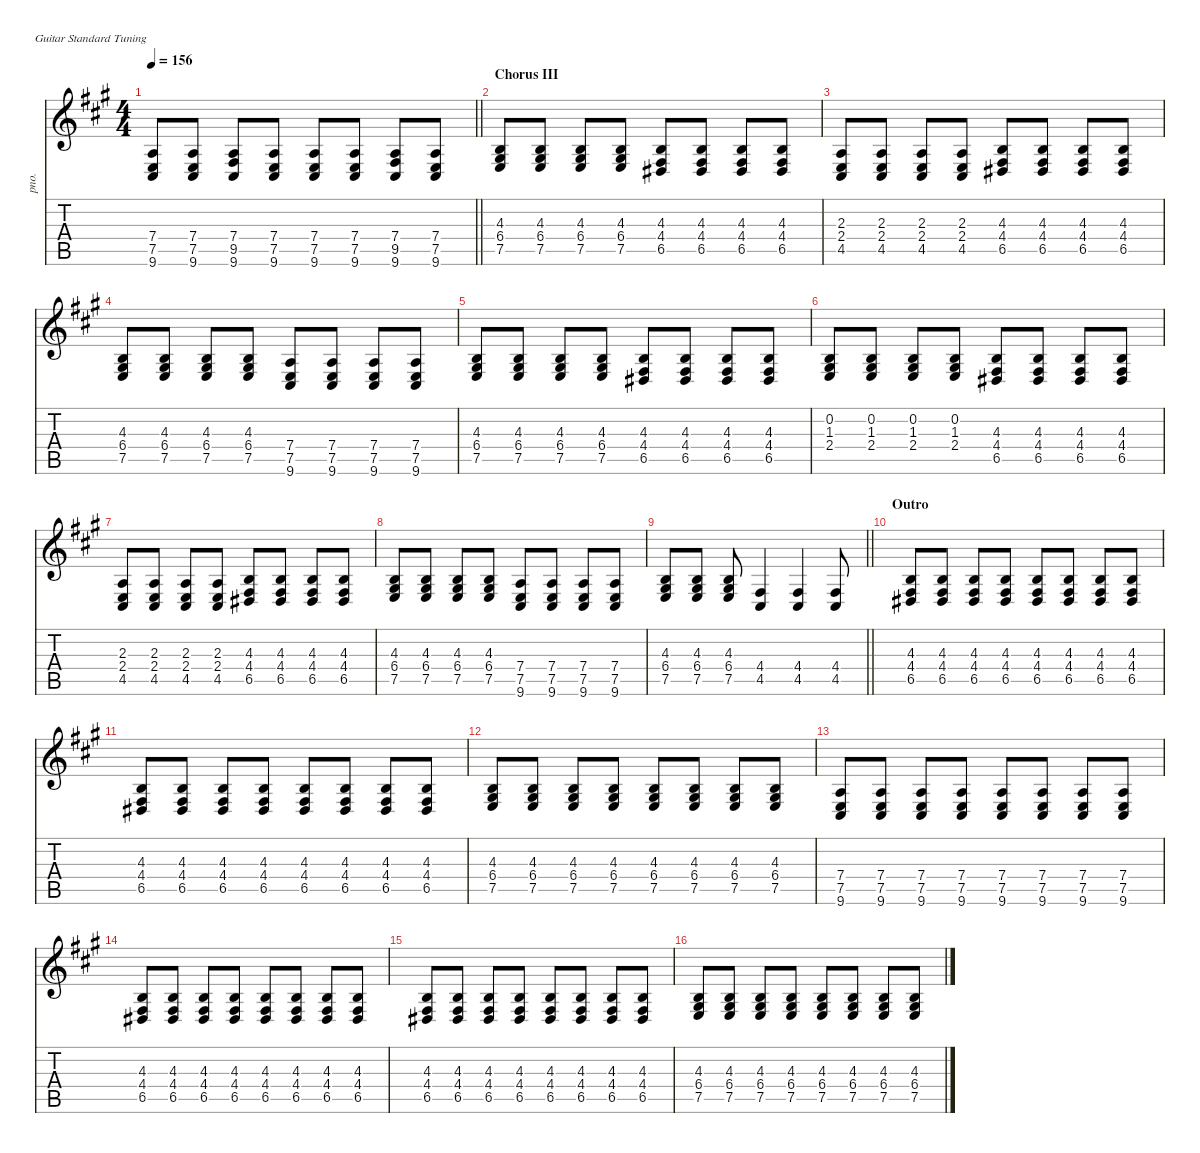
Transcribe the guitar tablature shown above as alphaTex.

\defaultSystemsLayout 4
\hideDynamics
\bracketExtendMode nobrackets
\otherSystemsTrackNameOrientation horizontal
\track ("Piano" "pno.") {instrument honkytonkpiano}
\staff {score tabs}
\tuning (E4 B3 G3 D3 A2 E2)
\ts (4 4)
\tempo 156
\clef g2
\barLineRight lightlight
\ks a
(7.4{acc forcenatural} 7.5{acc forcenatural} 9.6{acc #}).8{dy mf beam Up} (7.4{acc forcenatural} 7.5{acc forcenatural} 9.6{acc #}).8{beam Up} (7.4{acc forcenatural} 9.5{acc #} 9.6{acc #}).8{beam Up} (7.4{acc forcenatural} 7.5{acc forcenatural} 9.6{acc #}).8{beam Up} (7.4{acc forcenatural} 7.5{acc forcenatural} 9.6{acc #}).8{beam Up} (7.4{acc forcenatural} 7.5{acc forcenatural} 9.6{acc #}).8{beam Up} (7.4{acc forcenatural} 9.5{acc #} 9.6{acc #}).8{beam Up} (7.4{acc forcenatural} 7.5{acc forcenatural} 9.6{acc #}).8{beam Up} |
\section ("" "Chorus III")
(4.3{acc forcenatural} 6.4{acc #} 7.5{acc forcenatural}).8{beam Up} (4.3{acc forcenatural} 6.4{acc #} 7.5{acc forcenatural}).8{beam Up} (4.3{acc forcenatural} 6.4{acc #} 7.5{acc forcenatural}).8{beam Up} (4.3{acc forcenatural} 6.4{acc #} 7.5{acc forcenatural}).8{beam Up} (4.3{acc forcenatural} 4.4{acc #} 6.5{acc #}).8{beam Up} (4.3{acc forcenatural} 4.4{acc #} 6.5{acc #}).8{beam Up} (4.3{acc forcenatural} 4.4{acc #} 6.5{acc #}).8{beam Up} (4.3{acc forcenatural} 4.4{acc #} 6.5{acc #}).8{beam Up} |
(2.3{acc forcenatural} 2.4{acc forcenatural} 4.5{acc #}).8{beam Up} (2.3{acc forcenatural} 2.4{acc forcenatural} 4.5{acc #}).8{beam Up} (2.3{acc forcenatural} 2.4{acc forcenatural} 4.5{acc #}).8{beam Up} (2.3{acc forcenatural} 2.4{acc forcenatural} 4.5{acc #}).8{beam Up} (4.3{acc forcenatural} 4.4{acc #} 6.5{acc #}).8{beam Up} (4.3{acc forcenatural} 4.4{acc #} 6.5{acc #}).8{beam Up} (4.3{acc forcenatural} 4.4{acc #} 6.5{acc #}).8{beam Up} (4.3{acc forcenatural} 4.4{acc #} 6.5{acc #}).8{beam Up} |
(4.3{acc forcenatural} 6.4{acc #} 7.5{acc forcenatural}).8{beam Up} (4.3{acc forcenatural} 6.4{acc #} 7.5{acc forcenatural}).8{beam Up} (4.3{acc forcenatural} 6.4{acc #} 7.5{acc forcenatural}).8{beam Up} (4.3{acc forcenatural} 6.4{acc #} 7.5{acc forcenatural}).8{beam Up} (7.4{acc forcenatural} 7.5{acc forcenatural} 9.6{acc #}).8{beam Up} (7.4{acc forcenatural} 7.5{acc forcenatural} 9.6{acc #}).8{beam Up} (7.4{acc forcenatural} 7.5{acc forcenatural} 9.6{acc #}).8{beam Up} (7.4{acc forcenatural} 7.5{acc forcenatural} 9.6{acc #}).8{beam Up} |
(4.3{acc forcenatural} 6.4{acc #} 7.5{acc forcenatural}).8{beam Up} (4.3{acc forcenatural} 6.4{acc #} 7.5{acc forcenatural}).8{beam Up} (4.3{acc forcenatural} 6.4{acc #} 7.5{acc forcenatural}).8{beam Up} (4.3{acc forcenatural} 6.4{acc #} 7.5{acc forcenatural}).8{beam Up} (4.3{acc forcenatural} 4.4{acc #} 6.5{acc #}).8{beam Up} (4.3{acc forcenatural} 4.4{acc #} 6.5{acc #}).8{beam Up} (4.3{acc forcenatural} 4.4{acc #} 6.5{acc #}).8{beam Up} (4.3{acc forcenatural} 4.4{acc #} 6.5{acc #}).8{beam Up} |
(0.2{acc forcenatural} 1.3{acc #} 2.4{acc forcenatural}).8{beam Up} (0.2{acc forcenatural} 1.3{acc #} 2.4{acc forcenatural}).8{beam Up} (0.2{acc forcenatural} 1.3{acc #} 2.4{acc forcenatural}).8{beam Up} (0.2{acc forcenatural} 1.3{acc #} 2.4{acc forcenatural}).8{beam Up} (4.3{acc forcenatural} 4.4{acc #} 6.5{acc #}).8{beam Up} (4.3{acc forcenatural} 4.4{acc #} 6.5{acc #}).8{beam Up} (4.3{acc forcenatural} 4.4{acc #} 6.5{acc #}).8{beam Up} (4.3{acc forcenatural} 4.4{acc #} 6.5{acc #}).8{beam Up} |
(2.3{acc forcenatural} 2.4{acc forcenatural} 4.5{acc #}).8{beam Up} (2.3{acc forcenatural} 2.4{acc forcenatural} 4.5{acc #}).8{beam Up} (2.3{acc forcenatural} 2.4{acc forcenatural} 4.5{acc #}).8{beam Up} (2.3{acc forcenatural} 2.4{acc forcenatural} 4.5{acc #}).8{beam Up} (4.3{acc forcenatural} 4.4{acc #} 6.5{acc #}).8{beam Up} (4.3{acc forcenatural} 4.4{acc #} 6.5{acc #}).8{beam Up} (4.3{acc forcenatural} 4.4{acc #} 6.5{acc #}).8{beam Up} (4.3{acc forcenatural} 4.4{acc #} 6.5{acc #}).8{beam Up} |
(4.3{acc forcenatural} 6.4{acc #} 7.5{acc forcenatural}).8{beam Up} (4.3{acc forcenatural} 6.4{acc #} 7.5{acc forcenatural}).8{beam Up} (4.3{acc forcenatural} 6.4{acc #} 7.5{acc forcenatural}).8{beam Up} (4.3{acc forcenatural} 6.4{acc #} 7.5{acc forcenatural}).8{beam Up} (7.4{acc forcenatural} 7.5{acc forcenatural} 9.6{acc #}).8{beam Up} (7.4{acc forcenatural} 7.5{acc forcenatural} 9.6{acc #}).8{beam Up} (7.4{acc forcenatural} 7.5{acc forcenatural} 9.6{acc #}).8{beam Up} (7.4{acc forcenatural} 7.5{acc forcenatural} 9.6{acc #}).8{beam Up} |
\barLineRight lightlight
(4.3{acc forcenatural} 6.4{acc #} 7.5{acc forcenatural}).8{beam Up} (4.3{acc forcenatural} 6.4{acc #} 7.5{acc forcenatural}).8{beam Up} (4.3{acc forcenatural} 6.4{acc #} 7.5{acc forcenatural}).8{beam Up} (4.4{acc #} 4.5{acc #}).4{beam Up} (4.4{acc #} 4.5{acc #}).4{beam Up} (4.4{acc #} 4.5{acc #}).8{beam Up} |
\section ("" "Outro")
(4.3{acc forcenatural} 4.4{acc #} 6.5{acc #}).8{beam Up} (4.3{acc forcenatural} 4.4{acc #} 6.5{acc #}).8{beam Up} (4.3{acc forcenatural} 4.4{acc #} 6.5{acc #}).8{beam Up} (4.3{acc forcenatural} 4.4{acc #} 6.5{acc #}).8{beam Up} (4.3{acc forcenatural} 4.4{acc #} 6.5{acc #}).8{beam Up} (4.3{acc forcenatural} 4.4{acc #} 6.5{acc #}).8{beam Up} (4.3{acc forcenatural} 4.4{acc #} 6.5{acc #}).8{beam Up} (4.3{acc forcenatural} 4.4{acc #} 6.5{acc #}).8{beam Up} |
(4.3{acc forcenatural} 4.4{acc #} 6.5{acc #}).8{beam Up} (4.3{acc forcenatural} 4.4{acc #} 6.5{acc #}).8{beam Up} (4.3{acc forcenatural} 4.4{acc #} 6.5{acc #}).8{beam Up} (4.3{acc forcenatural} 4.4{acc #} 6.5{acc #}).8{beam Up} (4.3{acc forcenatural} 4.4{acc #} 6.5{acc #}).8{beam Up} (4.3{acc forcenatural} 4.4{acc #} 6.5{acc #}).8{beam Up} (4.3{acc forcenatural} 4.4{acc #} 6.5{acc #}).8{beam Up} (4.3{acc forcenatural} 4.4{acc #} 6.5{acc #}).8{beam Up} |
(4.3{acc forcenatural} 6.4{acc #} 7.5{acc forcenatural}).8{beam Up} (4.3{acc forcenatural} 6.4{acc #} 7.5{acc forcenatural}).8{beam Up} (4.3{acc forcenatural} 6.4{acc #} 7.5{acc forcenatural}).8{beam Up} (4.3{acc forcenatural} 6.4{acc #} 7.5{acc forcenatural}).8{beam Up} (4.3{acc forcenatural} 6.4{acc #} 7.5{acc forcenatural}).8{beam Up} (4.3{acc forcenatural} 6.4{acc #} 7.5{acc forcenatural}).8{beam Up} (4.3{acc forcenatural} 6.4{acc #} 7.5{acc forcenatural}).8{beam Up} (4.3{acc forcenatural} 6.4{acc #} 7.5{acc forcenatural}).8{beam Up} |
(7.4{acc forcenatural} 7.5{acc forcenatural} 9.6{acc #}).8{beam Up} (7.4{acc forcenatural} 7.5{acc forcenatural} 9.6{acc #}).8{beam Up} (7.4{acc forcenatural} 7.5{acc forcenatural} 9.6{acc #}).8{beam Up} (7.4{acc forcenatural} 7.5{acc forcenatural} 9.6{acc #}).8{beam Up} (7.4{acc forcenatural} 7.5{acc forcenatural} 9.6{acc #}).8{beam Up} (7.4{acc forcenatural} 7.5{acc forcenatural} 9.6{acc #}).8{beam Up} (7.4{acc forcenatural} 7.5{acc forcenatural} 9.6{acc #}).8{beam Up} (7.4{acc forcenatural} 7.5{acc forcenatural} 9.6{acc #}).8{beam Up} |
(4.3{acc forcenatural} 4.4{acc #} 6.5{acc #}).8{beam Up} (4.3{acc forcenatural} 4.4{acc #} 6.5{acc #}).8{beam Up} (4.3{acc forcenatural} 4.4{acc #} 6.5{acc #}).8{beam Up} (4.3{acc forcenatural} 4.4{acc #} 6.5{acc #}).8{beam Up} (4.3{acc forcenatural} 4.4{acc #} 6.5{acc #}).8{beam Up} (4.3{acc forcenatural} 4.4{acc #} 6.5{acc #}).8{beam Up} (4.3{acc forcenatural} 4.4{acc #} 6.5{acc #}).8{beam Up} (4.3{acc forcenatural} 4.4{acc #} 6.5{acc #}).8{beam Up} |
(4.3{acc forcenatural} 4.4{acc #} 6.5{acc #}).8{beam Up} (4.3{acc forcenatural} 4.4{acc #} 6.5{acc #}).8{beam Up} (4.3{acc forcenatural} 4.4{acc #} 6.5{acc #}).8{beam Up} (4.3{acc forcenatural} 4.4{acc #} 6.5{acc #}).8{beam Up} (4.3{acc forcenatural} 4.4{acc #} 6.5{acc #}).8{beam Up} (4.3{acc forcenatural} 4.4{acc #} 6.5{acc #}).8{beam Up} (4.3{acc forcenatural} 4.4{acc #} 6.5{acc #}).8{beam Up} (4.3{acc forcenatural} 4.4{acc #} 6.5{acc #}).8{beam Up} |
(4.3{acc forcenatural} 6.4{acc #} 7.5{acc forcenatural}).8{beam Up} (4.3{acc forcenatural} 6.4{acc #} 7.5{acc forcenatural}).8{beam Up} (4.3{acc forcenatural} 6.4{acc #} 7.5{acc forcenatural}).8{beam Up} (4.3{acc forcenatural} 6.4{acc #} 7.5{acc forcenatural}).8{beam Up} (4.3{acc forcenatural} 6.4{acc #} 7.5{acc forcenatural}).8{beam Up} (4.3{acc forcenatural} 6.4{acc #} 7.5{acc forcenatural}).8{beam Up} (4.3{acc forcenatural} 6.4{acc #} 7.5{acc forcenatural}).8{beam Up} (4.3{acc forcenatural} 6.4{acc #} 7.5{acc forcenatural}).8{beam Up}
